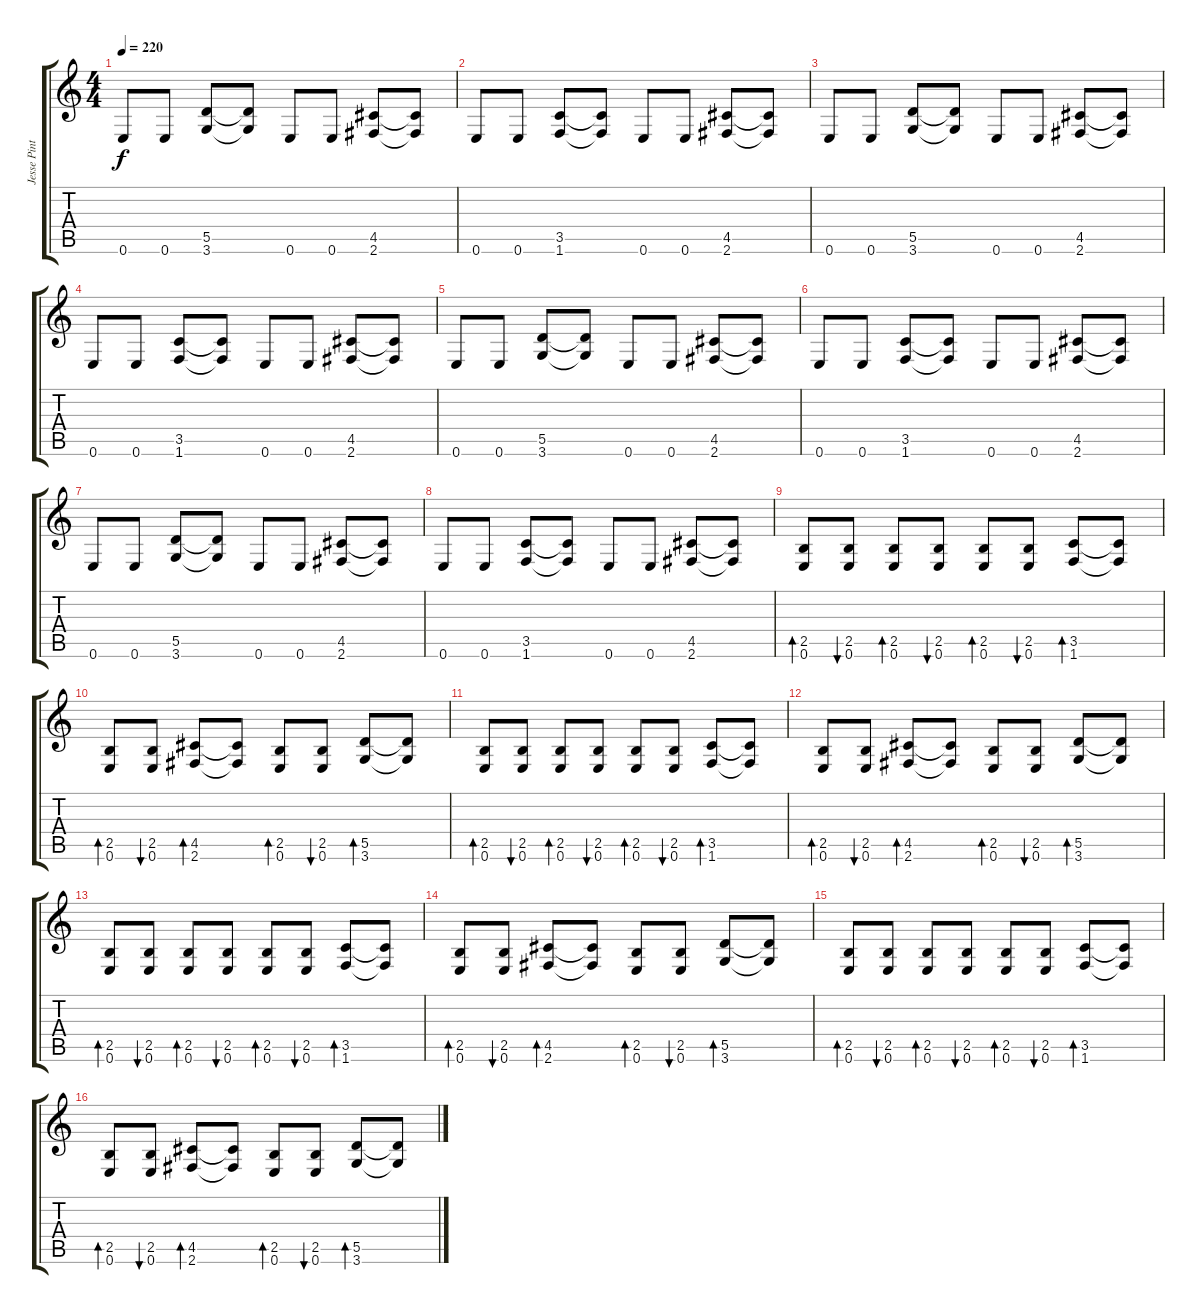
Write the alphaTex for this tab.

\track ("Jesse Pintado" "Jesse Pint") {instrument distortionguitar}
\staff {score tabs}
\tuning (E4 B3 G3 D3 A2 E2) {hide}
\ts (4 4)
\tempo 220
\clef g2
\ks c
0.6.8{dy f} 0.6.8 (5.5 3.6).8 (5.5{t} 3.6{t}).8 0.6.8 0.6.8 (4.5 2.6).8 (4.5{t} 2.6{t}).8 |
0.6.8 0.6.8 (3.5 1.6).8 (3.5{t} 1.6{t}).8 0.6.8 0.6.8 (4.5 2.6).8 (4.5{t} 2.6{t}).8 |
0.6.8 0.6.8 (5.5 3.6).8 (5.5{t} 3.6{t}).8 0.6.8 0.6.8 (4.5 2.6).8 (4.5{t} 2.6{t}).8 |
0.6.8 0.6.8 (3.5 1.6).8 (3.5{t} 1.6{t}).8 0.6.8 0.6.8 (4.5 2.6).8 (4.5{t} 2.6{t}).8 |
0.6.8 0.6.8 (5.5 3.6).8 (5.5{t} 3.6{t}).8 0.6.8 0.6.8 (4.5 2.6).8 (4.5{t} 2.6{t}).8 |
0.6.8 0.6.8 (3.5 1.6).8 (3.5{t} 1.6{t}).8 0.6.8 0.6.8 (4.5 2.6).8 (4.5{t} 2.6{t}).8 |
0.6.8 0.6.8 (5.5 3.6).8 (5.5{t} 3.6{t}).8 0.6.8 0.6.8 (4.5 2.6).8 (4.5{t} 2.6{t}).8 |
0.6.8 0.6.8 (3.5 1.6).8 (3.5{t} 1.6{t}).8 0.6.8 0.6.8 (4.5 2.6).8 (4.5{t} 2.6{t}).8 |
(2.5 0.6).8{bd 240} (2.5 0.6).8{bu 240} (2.5 0.6).8{bd 240} (2.5 0.6).8{bu 240} (2.5 0.6).8{bd 240} (2.5 0.6).8{bu 240} (3.5 1.6).8{bd 240} (3.5{t} 1.6{t}).8 |
(2.5 0.6).8{bd 240} (2.5 0.6).8{bu 240} (4.5 2.6).8{bd 240} (4.5{t} 2.6{t}).8 (2.5 0.6).8{bd 240} (2.5 0.6).8{bu 240} (5.5 3.6).8{bd 240} (5.5{t} 3.6{t}).8 |
(2.5 0.6).8{bd 240} (2.5 0.6).8{bu 240} (2.5 0.6).8{bd 240} (2.5 0.6).8{bu 240} (2.5 0.6).8{bd 240} (2.5 0.6).8{bu 240} (3.5 1.6).8{bd 240} (3.5{t} 1.6{t}).8 |
(2.5 0.6).8{bd 240} (2.5 0.6).8{bu 240} (4.5 2.6).8{bd 240} (4.5{t} 2.6{t}).8 (2.5 0.6).8{bd 240} (2.5 0.6).8{bu 240} (5.5 3.6).8{bd 240} (5.5{t} 3.6{t}).8 |
(2.5 0.6).8{bd 240} (2.5 0.6).8{bu 240} (2.5 0.6).8{bd 240} (2.5 0.6).8{bu 240} (2.5 0.6).8{bd 240} (2.5 0.6).8{bu 240} (3.5 1.6).8{bd 240} (3.5{t} 1.6{t}).8 |
(2.5 0.6).8{bd 240} (2.5 0.6).8{bu 240} (4.5 2.6).8{bd 240} (4.5{t} 2.6{t}).8 (2.5 0.6).8{bd 240} (2.5 0.6).8{bu 240} (5.5 3.6).8{bd 240} (5.5{t} 3.6{t}).8 |
(2.5 0.6).8{bd 240} (2.5 0.6).8{bu 240} (2.5 0.6).8{bd 240} (2.5 0.6).8{bu 240} (2.5 0.6).8{bd 240} (2.5 0.6).8{bu 240} (3.5 1.6).8{bd 240} (3.5{t} 1.6{t}).8 |
(2.5 0.6).8{bd 240} (2.5 0.6).8{bu 240} (4.5 2.6).8{bd 240} (4.5{t} 2.6{t}).8 (2.5 0.6).8{bd 240} (2.5 0.6).8{bu 240} (5.5 3.6).8{bd 240} (5.5{t} 3.6{t}).8
